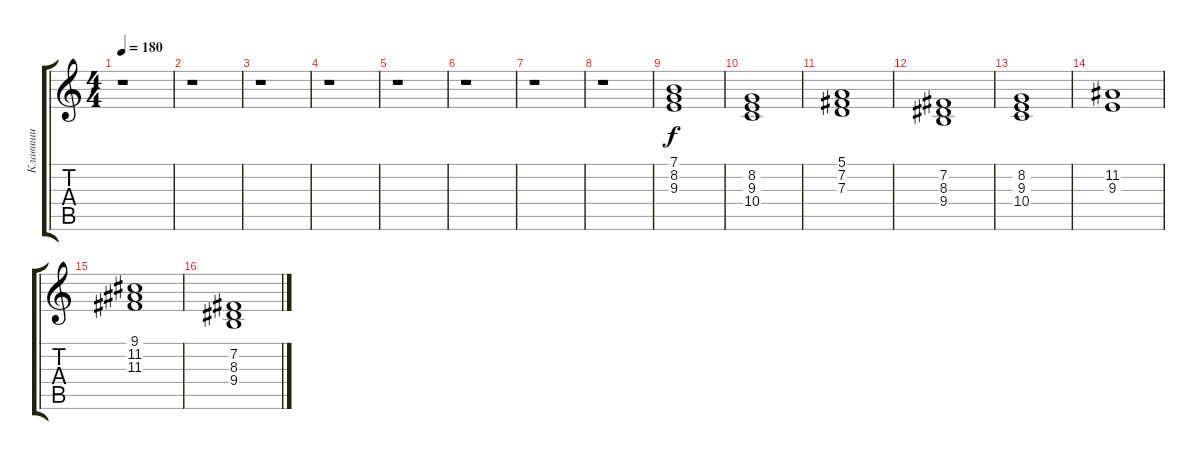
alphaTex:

\track ("Клавиши" "Клавиши") {instrument stringensemble2}
\staff {score tabs}
\tuning (E4 B3 G3 D3 A2 E2) {hide}
\ts (4 4)
\tempo 180
\clef g2
\ks c
r.1{dy f} |
r.1 |
r.1 |
r.1 |
r.1 |
r.1 |
r.1 |
r.1 |
(7.1 8.2 9.3).1{instrument choiraahs} |
(8.2 9.3 10.4).1 |
(5.1 7.2 7.3).1 |
(7.2 8.3 9.4).1 |
(8.2 9.3 10.4).1 |
(11.2 9.3).1 |
(9.1 11.2 11.3).1 |
(7.2 8.3 9.4).1
